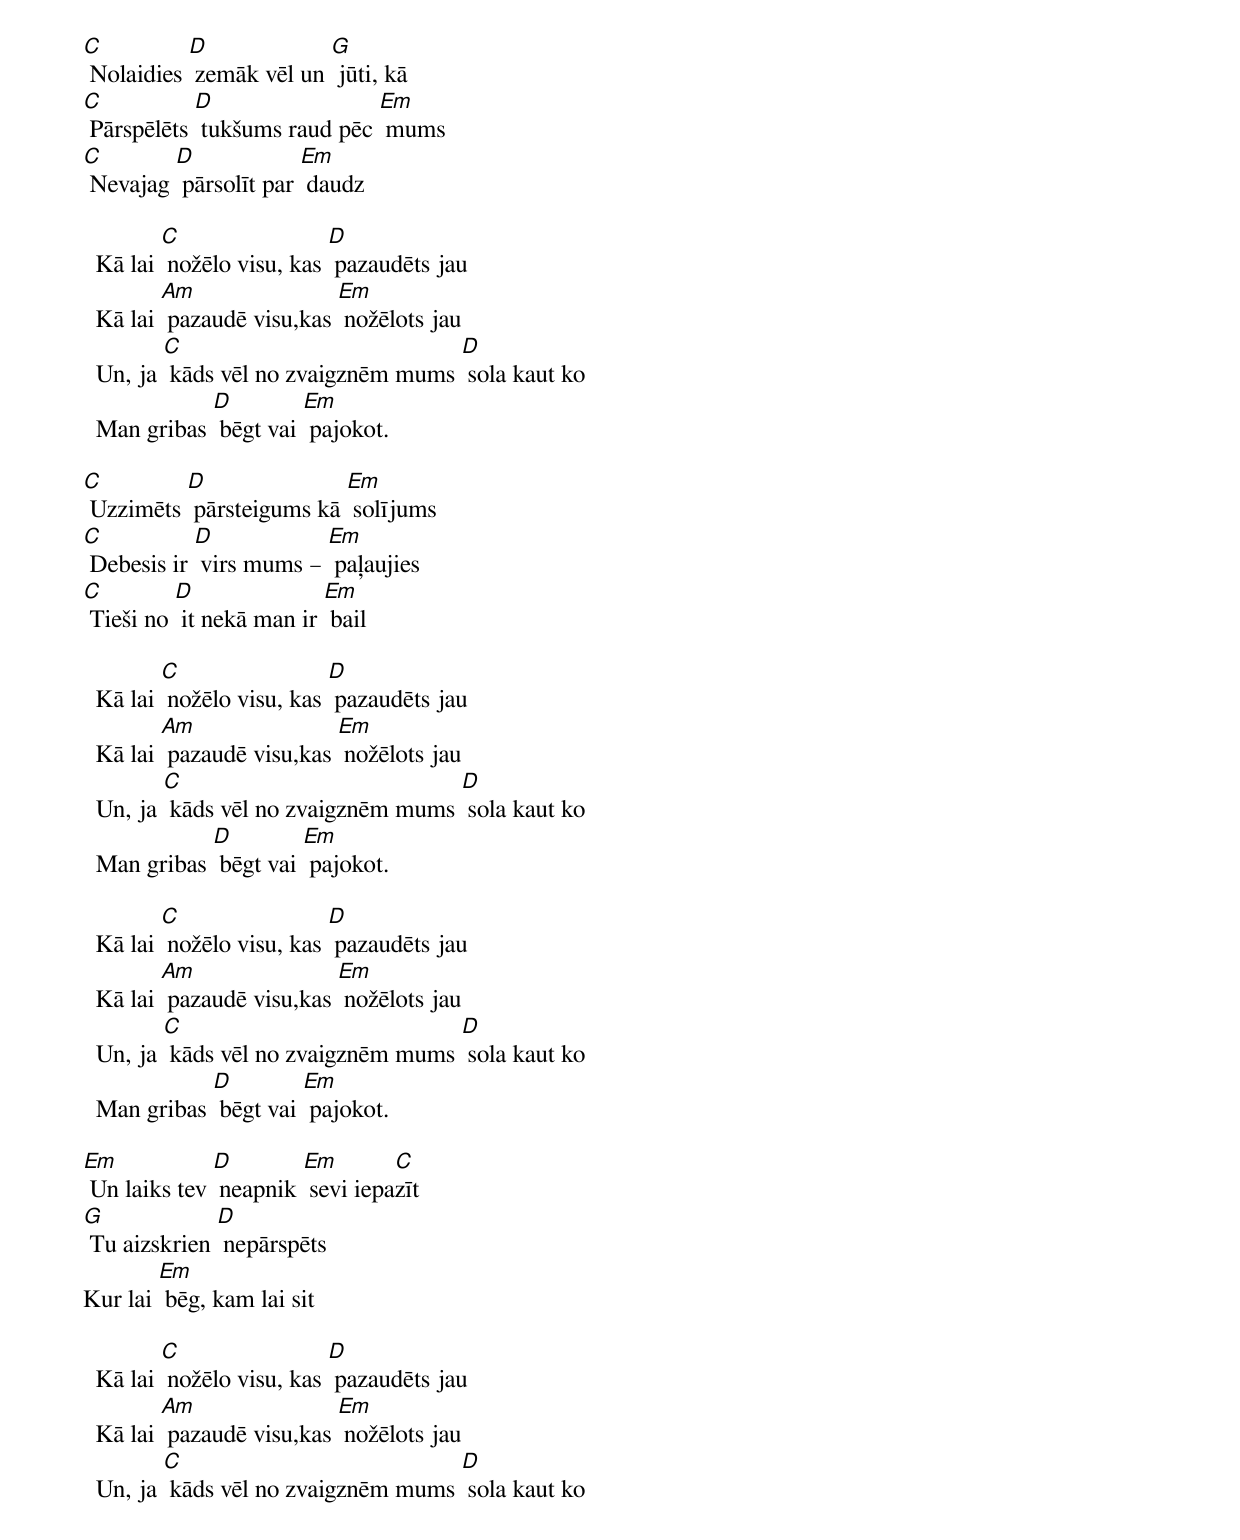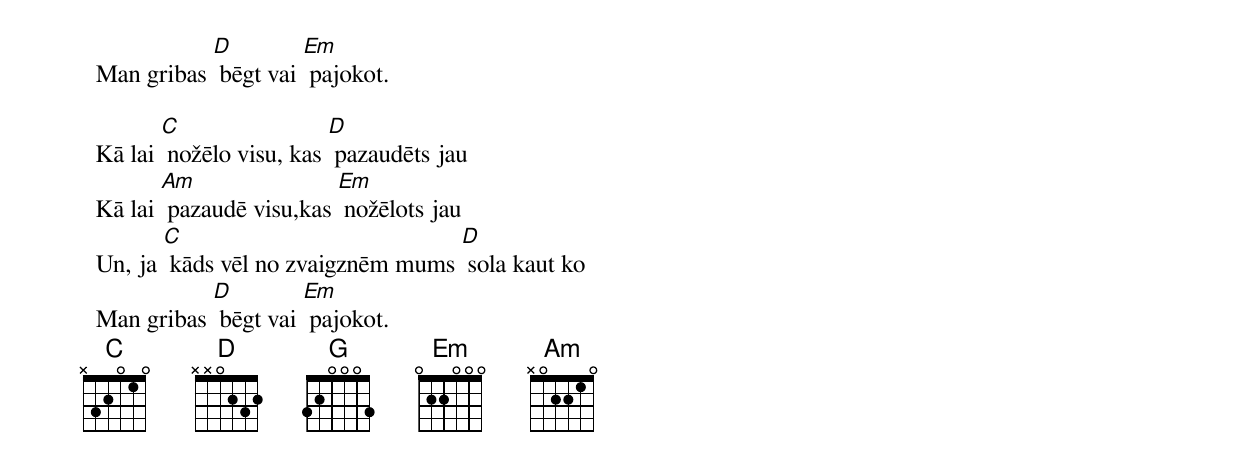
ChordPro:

[C] Nolaidies [D] zemāk vēl un [G] jūti, kā
[C] Pārspēlēts [D] tukšums raud pēc [Em] mums
[C] Nevajag [D] pārsolīt par [Em] daudz

  Kā lai [C] nožēlo visu, kas [D] pazaudēts jau
  Kā lai [Am] pazaudē visu,kas [Em] nožēlots jau
  Un, ja [C] kāds vēl no zvaigznēm mums [D] sola kaut ko
  Man gribas [D] bēgt vai [Em] pajokot.

[C] Uzzimēts [D] pārsteigums kā [Em] solījums
[C] Debesis ir [D] virs mums – [Em] paļaujies
[C] Tieši no [D] it nekā man ir [Em] bail

  Kā lai [C] nožēlo visu, kas [D] pazaudēts jau
  Kā lai [Am] pazaudē visu,kas [Em] nožēlots jau
  Un, ja [C] kāds vēl no zvaigznēm mums [D] sola kaut ko
  Man gribas [D] bēgt vai [Em] pajokot.

  Kā lai [C] nožēlo visu, kas [D] pazaudēts jau
  Kā lai [Am] pazaudē visu,kas [Em] nožēlots jau
  Un, ja [C] kāds vēl no zvaigznēm mums [D] sola kaut ko
  Man gribas [D] bēgt vai [Em] pajokot.

[Em] Un laiks tev [D] neapnik [Em] sevi iepa[C]zīt
[G] Tu aizskrien [D] nepārspēts
Kur lai [Em] bēg, kam lai sit

  Kā lai [C] nožēlo visu, kas [D] pazaudēts jau
  Kā lai [Am] pazaudē visu,kas [Em] nožēlots jau
  Un, ja [C] kāds vēl no zvaigznēm mums [D] sola kaut ko
  Man gribas [D] bēgt vai [Em] pajokot.

  Kā lai [C] nožēlo visu, kas [D] pazaudēts jau
  Kā lai [Am] pazaudē visu,kas [Em] nožēlots jau
  Un, ja [C] kāds vēl no zvaigznēm mums [D] sola kaut ko
  Man gribas [D] bēgt vai [Em] pajokot.
